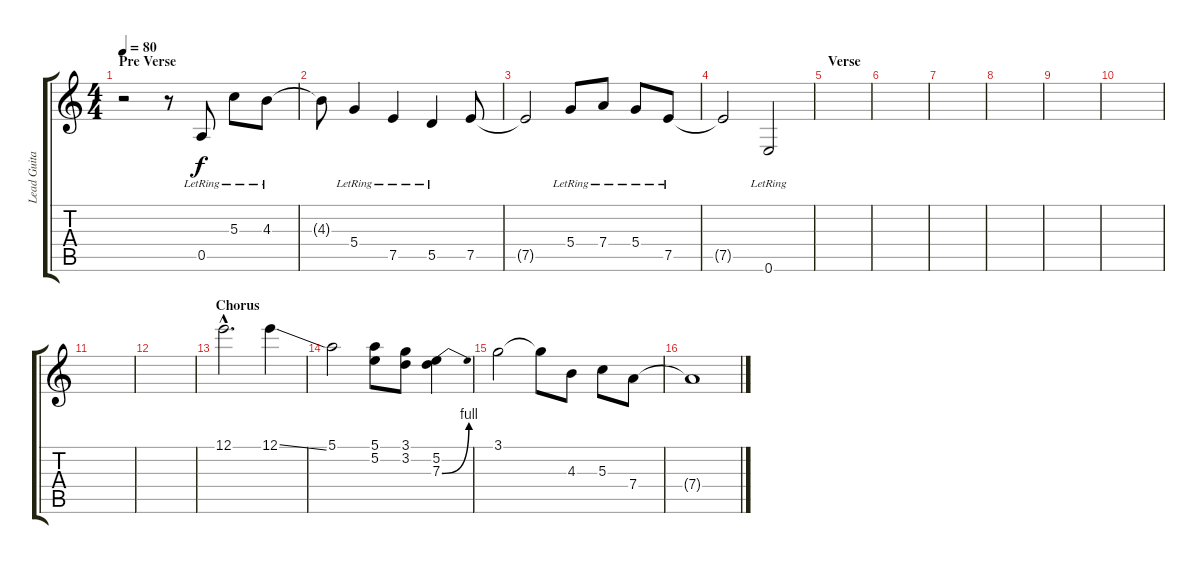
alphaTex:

\track ("Lead Guitar" "Lead Guita") {instrument electricguitarjazz}
\staff {score tabs}
\tuning (E4 B3 G3 D3 A2 E2) {hide}
\ts (4 4)
\section ("" "Pre Verse")
\tempo 80
\clef g2
\ks c
r.2{dy f} r.8 0.5{lr}.8 5.3{lr}.8 4.3{lr}.8 |
4.3{t}.8 5.4{lr}.4 7.5{lr}.4 5.5{lr}.4 7.5.8 |
7.5{t}.2 5.4{lr}.8 7.4{lr}.8 5.4{lr}.8 7.5{lr}.8 |
7.5{t}.2 0.6{lr}.2 |
\section ("" "Verse")
|
|
|
|
|
|
|
|
\section ("" "Chorus")
12.1{hac}.2{d} 12.1{ss}.4 |
5.1.2 (5.1 5.2).8 (3.1 3.2).8 (5.2 7.3{be (bend 0 0 60 4)}).4 |
3.1.2 3.1{t}.8 4.3.8 5.3.8 7.4.8 |
7.4{t}.1
